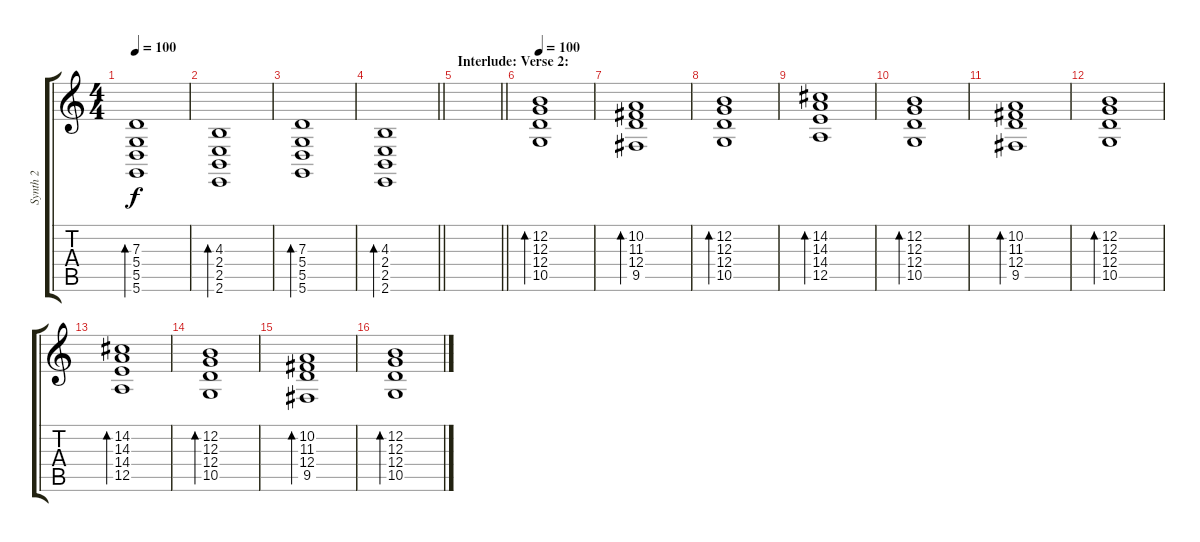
\track ("Synth 2" "Synth 2") {instrument synthstrings2}
\staff {score tabs}
\tuning (E4 B3 G3 D3 A2 D2) {hide}
\ts (4 4)
\tempo 100
\clef g2
\ks c
(7.3 5.4 5.5 5.6).1{bd 60 dy f} |
(4.3 2.4 2.5 2.6).1{bd 60} |
(7.3 5.4 5.5 5.6).1{bd 60} |
\barLineRight lightlight
(4.3 2.4 2.5 2.6).1{bd 60} |
\section ("" "Interlude:")
\barLineRight lightlight
|
\section ("" "Verse 2:")
\tempo 100
(12.2 12.3 12.4 10.5).1{bd 30} |
(10.2 11.3 12.4 9.5).1{bd 30} |
(12.2 12.3 12.4 10.5).1{bd 60} |
(14.2 14.3 14.4 12.5).1{bd 60} |
(12.2 12.3 12.4 10.5).1{bd 30} |
(10.2 11.3 12.4 9.5).1{bd 30} |
(12.2 12.3 12.4 10.5).1{bd 60} |
(14.2 14.3 14.4 12.5).1{bd 60} |
(12.2 12.3 12.4 10.5).1{bd 30} |
(10.2 11.3 12.4 9.5).1{bd 30} |
(12.2 12.3 12.4 10.5).1{bd 60}
